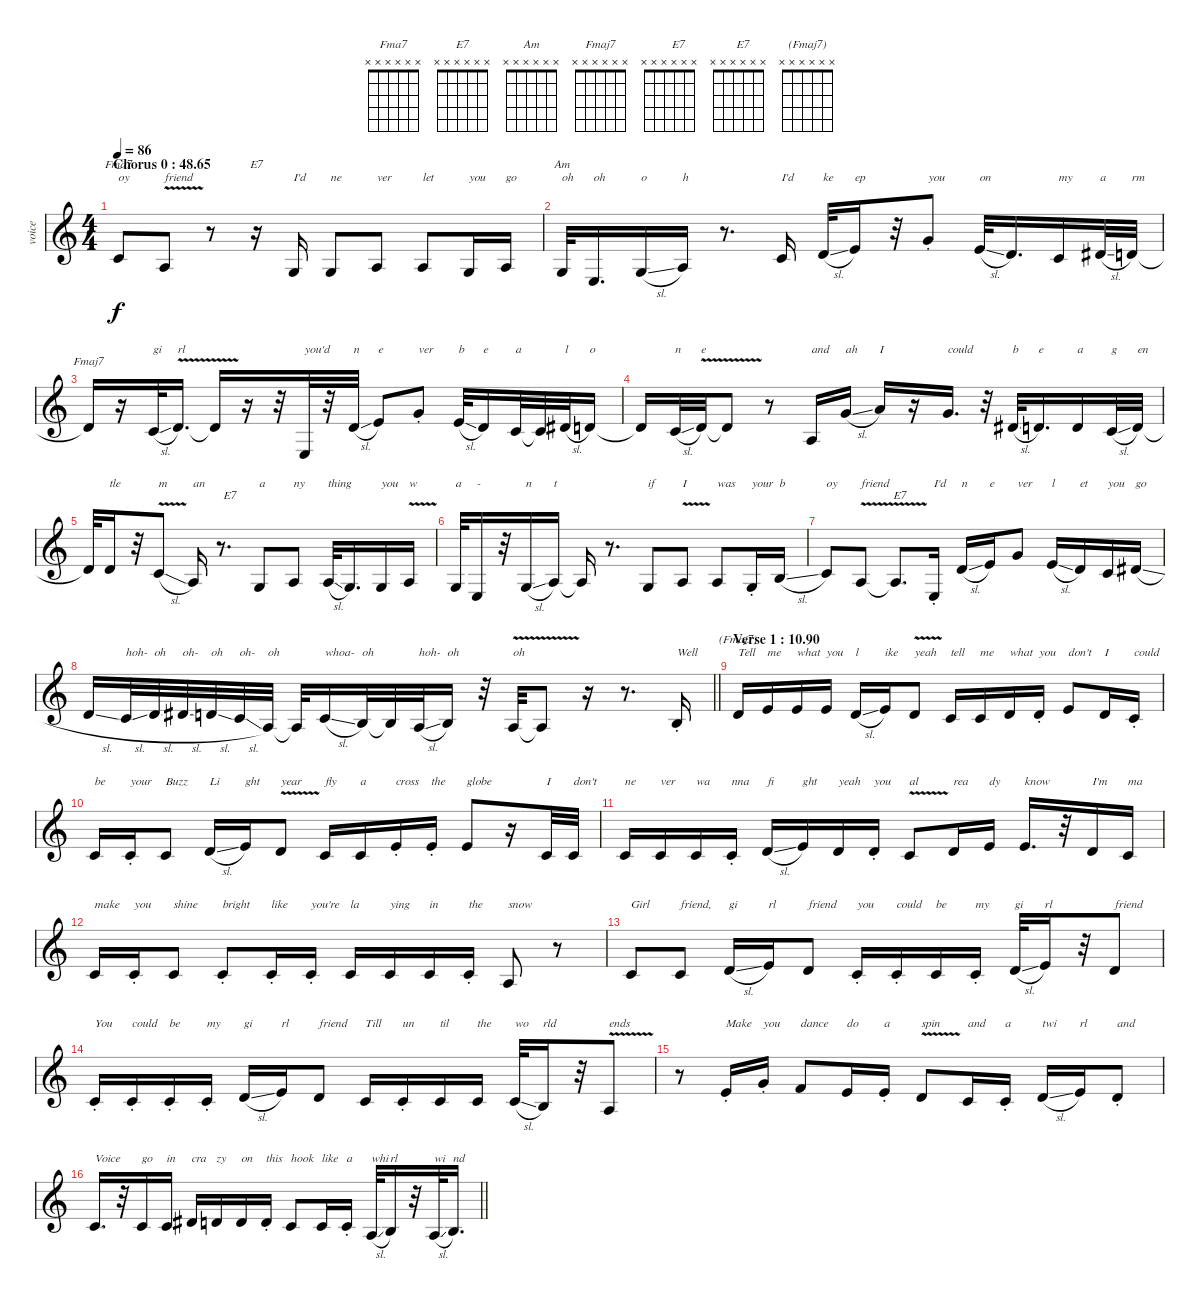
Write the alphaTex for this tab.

\track ("voice" "voice") {instrument lead2sawtooth}
\staff {score}
\tuning (E4 B3 G3 D3 A2 E2) {hide}
\chord ("Fma7" x x x x x x)
\chord ("E7" x x x x x x)
\chord ("Am" x x x x x x)
\chord ("Fmaj7" x x x x x x)
\chord ("      E7" x x x x x x)
\chord ("   E7" x x x x x x)
\chord ("(Fmaj7)" x x x x x x)
\ts (4 4)
\section ("" "Chorus 0 : 48.65")
\tempo 86
\clef g2
\ks aminor
1.2.8{ch "Fma7" txt "oy" dy f beam Up} 2.3{v}.8{txt "friend" beam Up} r.8 r.16{ch "E7"} 0.3.16{txt "I'd"} 0.3.8{txt "ne"} 2.3.8{txt "ver"} 2.3.8{txt "let"} 0.3.16{txt "you"} 2.3.16{txt "go"} |
5.4.32{ch "Am" txt "oh"} 2.4.16{d txt "oh"} 5.4{sl}.16{txt "o"} 7.4.16{txt "h"} r.8{d} 5.3.16{txt "I'd" beam Up} 7.3{sl}.32{txt "ke" beam Up} 9.3.16{txt "ep" beam Up} r.32 8.2{st}.8{txt "you" beam Up} 9.3{sl}.32{txt "on" beam Up} 7.3.16{d beam Up} 5.3.16{txt "my" beam Up} 8.3{sl}.32{txt "a" beam Up} 7.3.32{txt "rm" beam Up} |
7.3{t}.16{ch "Fmaj7" beam Up} r.16 5.3{sl}.32{txt "gi" beam Up} 7.3{v}.16{d txt "rl" beam Up} 7.3{t}.16{beam Up} r.16 r.32 2.4.32{txt "you'd" beam Up} r.32 3.2{sl}.32{txt "n" beam Up} 5.2.8{txt "e" beam Up} 3.1{st}.8{txt "ver" beam Up} 5.2{sl}.32{txt "b" beam Up} 3.2.16{txt "e" beam Up} 5.3.32{txt "a" beam Up} 5.3{t}.32{beam Up} 8.3{sl}.32{txt "l" beam Up} 7.3.16{txt "o" beam Up} |
7.3{t}.16{beam Up} 5.3{sl}.32{txt "n" beam Up} 7.3{v}.32{txt "e" beam Up} 7.3{t}.8{beam Up} r.8 2.3.16{txt "and" beam Up} 3.1{sl}.16{txt "ah" beam Up} 5.1.16{txt "I" beam Up} r.16 3.1.16{d txt "could" beam Up} r.32 4.2{sl}.32{txt "b" beam Up} 3.2.16{d txt "e" beam Up} 3.2.16{txt "a" beam Up} 1.2{sl}.32{txt "g" beam Up} 3.2.32{txt "en" beam Up} |
3.2{t}.32{beam Up} 3.2.16{txt "tle" beam Up} r.32 5.3{v sl}.8{txt "m" beam Up} 2.3.16{txt "an"} r.8{d ch "      E7"} 0.3.8{txt "a"} 2.3.8{txt "ny"} 2.3{sl}.32{txt "thing"} 0.3.16{d} 0.3.16{txt "you"} 2.3{v}.16{txt "w"} |
0.3.32{txt "a"} 2.4.16{txt "-"} r.32 0.3{sl}.16{txt "n"} 2.3.16{txt "t"} 2.3{t}.16 r.8{d} 0.3.8{txt "if"} 2.3{v}.8{txt "I"} 2.3.8{txt "was"} 0.3{st}.16{txt "your"} 0.2{sl}.16{txt "b"} |
1.2.8{txt "oy" beam Up} 2.3{v}.8{txt "friend" beam Up} 2.3{t}.8{d ch "   E7"} 2.4{st}.16{txt "I'd"} 7.3{sl}.16{txt "n" beam Up} 9.3.16{txt "e" beam Up} 12.3.8{txt "ver" beam Up} 9.3{sl}.16{txt "l" beam Up} 7.3.16{txt "et" beam Up} 5.3.16{txt "you" beam Up} 8.3{sl}.16{txt "go" beam Up} |
\barLineRight lightlight
7.3{sl}.16{beam Up} 5.3{sl}.32{txt "hoh-" beam Up} 7.3{sl}.32{txt "oh" beam Up} 8.3{sl}.32{txt "oh-" beam Up} 7.3{sl}.32{txt "oh" beam Up} 5.3{sl}.32{txt "oh-" beam Up} 2.3.32{txt "oh" beam Up} 2.3{t}.32{beam Up} 5.3{sl}.16{txt "whoa-" beam Up} 4.3.32{txt "oh" beam Up} 4.3{t}.32{beam Up} 2.3{sl}.32{txt "hoh-" beam Up} 4.3.16{txt "oh" beam Up} r.32 2.3{v}.32{txt "oh"} 2.3{t}.8 r.16 r.8{d} 4.3{st}.16{txt "Well" beam Up} |
\section ("" "Verse 1 : 10.90")
\ks c
3.2.16{ch "(Fmaj7)" txt "Tell" beam Up} 5.2.16{txt "me" beam Up} 5.2.16{txt "what" beam Up} 5.2.16{txt "you" beam Up} 3.2{sl}.16{txt "l" beam Up} 5.2.16{txt "ike" beam Up} 3.2{v}.8{txt "yeah" beam Up} 5.3.16{txt "tell" beam Up} 5.3.16{txt "me" beam Up} 3.2.16{txt "what" beam Up} 3.2{st}.16{txt "you" beam Up} 5.2.8{txt "don't" beam Up} 3.2.16{txt "I" beam Up} 5.3{st}.16{txt "could" beam Up} |
5.3.16{txt "be" beam Up} 5.3{st}.16{txt "your" beam Up} 5.3.8{txt "Buzz" beam Up} 3.2{sl}.16{txt "Li" beam Up} 5.2.16{txt "ght" beam Up} 3.2{v}.8{txt "year" beam Up} 5.3.16{txt "fly" beam Up} 5.3.16{txt "a" beam Up} 5.2{st}.16{txt "cross" beam Up} 5.2{st}.16{txt "the" beam Up} 5.2.8{txt "globe" beam Up} r.16 5.3.32{txt "I" beam Up} 5.3.32{txt "don't" beam Up} |
5.3.16{txt "ne" beam Up} 5.3.16{txt "ver" beam Up} 5.3.16{txt "wa" beam Up} 5.3{st}.16{txt "nna" beam Up} 3.2{sl}.16{txt "fi" beam Up} 5.2.16{txt "ght" beam Up} 3.2.16{txt "yeah" beam Up} 3.2{st}.16{txt "you" beam Up} 5.3{v}.8{txt "al" beam Up} 3.2.16{txt "rea" beam Up} 5.2.16{txt "dy" beam Up} 5.2.16{d txt "know" beam Up} r.32 3.2.16{txt "I'm" beam Up} 5.3.16{txt "ma" beam Up} |
5.3.16{txt "make" beam Up} 5.3{st}.16{txt "you" beam Up} 5.3.8{txt "shine" beam Up} 5.3{st}.8{txt "bright" beam Up} 5.3{st}.16{txt "like" beam Up} 5.3{st}.16{txt "you're" beam Up} 5.3.16{txt "la" beam Up} 5.3.16{txt "ying" beam Up} 5.3.16{txt "in" beam Up} 5.3{st}.16{txt "the" beam Up} 7.4.8{txt "snow"} r.8 |
5.3.8{txt "Girl" beam Up} 5.3.8{txt "friend," beam Up} 3.2{sl}.16{txt "gi" beam Up} 5.2.16{txt "rl" beam Up} 3.2.8{txt "friend" beam Up} 5.3{st}.16{txt "you" beam Up} 5.3{st}.16{txt "could" beam Up} 5.3.16{txt "be" beam Up} 5.3{st}.16{txt "my" beam Up} 3.2{sl}.32{txt "gi" beam Up} 5.2.16{txt "rl" beam Up} r.32 3.2.8{txt "friend" beam Up} |
5.3{st}.16{txt "You" beam Up} 5.3{st}.16{txt "could" beam Up} 5.3{st}.16{txt "be" beam Up} 5.3{st}.16{txt "my" beam Up} 3.2{sl}.16{txt "gi" beam Up} 5.2.16{txt "rl" beam Up} 3.2.8{txt "friend" beam Up} 5.3.16{txt "Till" beam Up} 5.3{st}.16{txt "un" beam Up} 5.3.16{txt "til" beam Up} 5.3.16{txt "the" beam Up} 5.3{sl}.32{txt "wo" beam Up} 4.3.16{txt "rld" beam Up} r.32 2.3{v}.8{txt "ends"} |
r.8 5.2{st}.16{txt "Make" beam Up} 8.2{st}.16{txt "you" beam Up} 6.2.8{txt "dance" beam Up} 5.2.16{txt "do" beam Up} 5.2{st}.16{txt "a" beam Up} 3.2{v}.8{txt "spin" beam Up} 5.3.16{txt "and" beam Up} 5.3{st}.16{txt "a" beam Up} 3.2{sl}.16{txt "twi" beam Up} 5.2.16{txt "rl" beam Up} 3.2{st}.8{txt "and" beam Up} |
\barLineRight lightlight
5.3.16{d txt "Voice" beam Up} r.32 5.3.16{txt "go" beam Up} 5.3.16{txt "in" beam Up} 4.2.16{txt "cra" beam Up} 3.2.16{txt "zy" beam Up} 3.2.16{txt "on" beam Up} 3.2{st}.16{txt "this" beam Up} 5.3.8{txt "hook" beam Up} 5.3.16{txt "like" beam Up} 5.3{st}.16{txt "a" beam Up} 2.3{sl}.32{txt "whi" beam Up} 4.3.16{txt "rl" beam Up} r.32 2.3{sl}.32{txt "wi" beam Up} 4.3.16{d txt "nd" beam Up}
